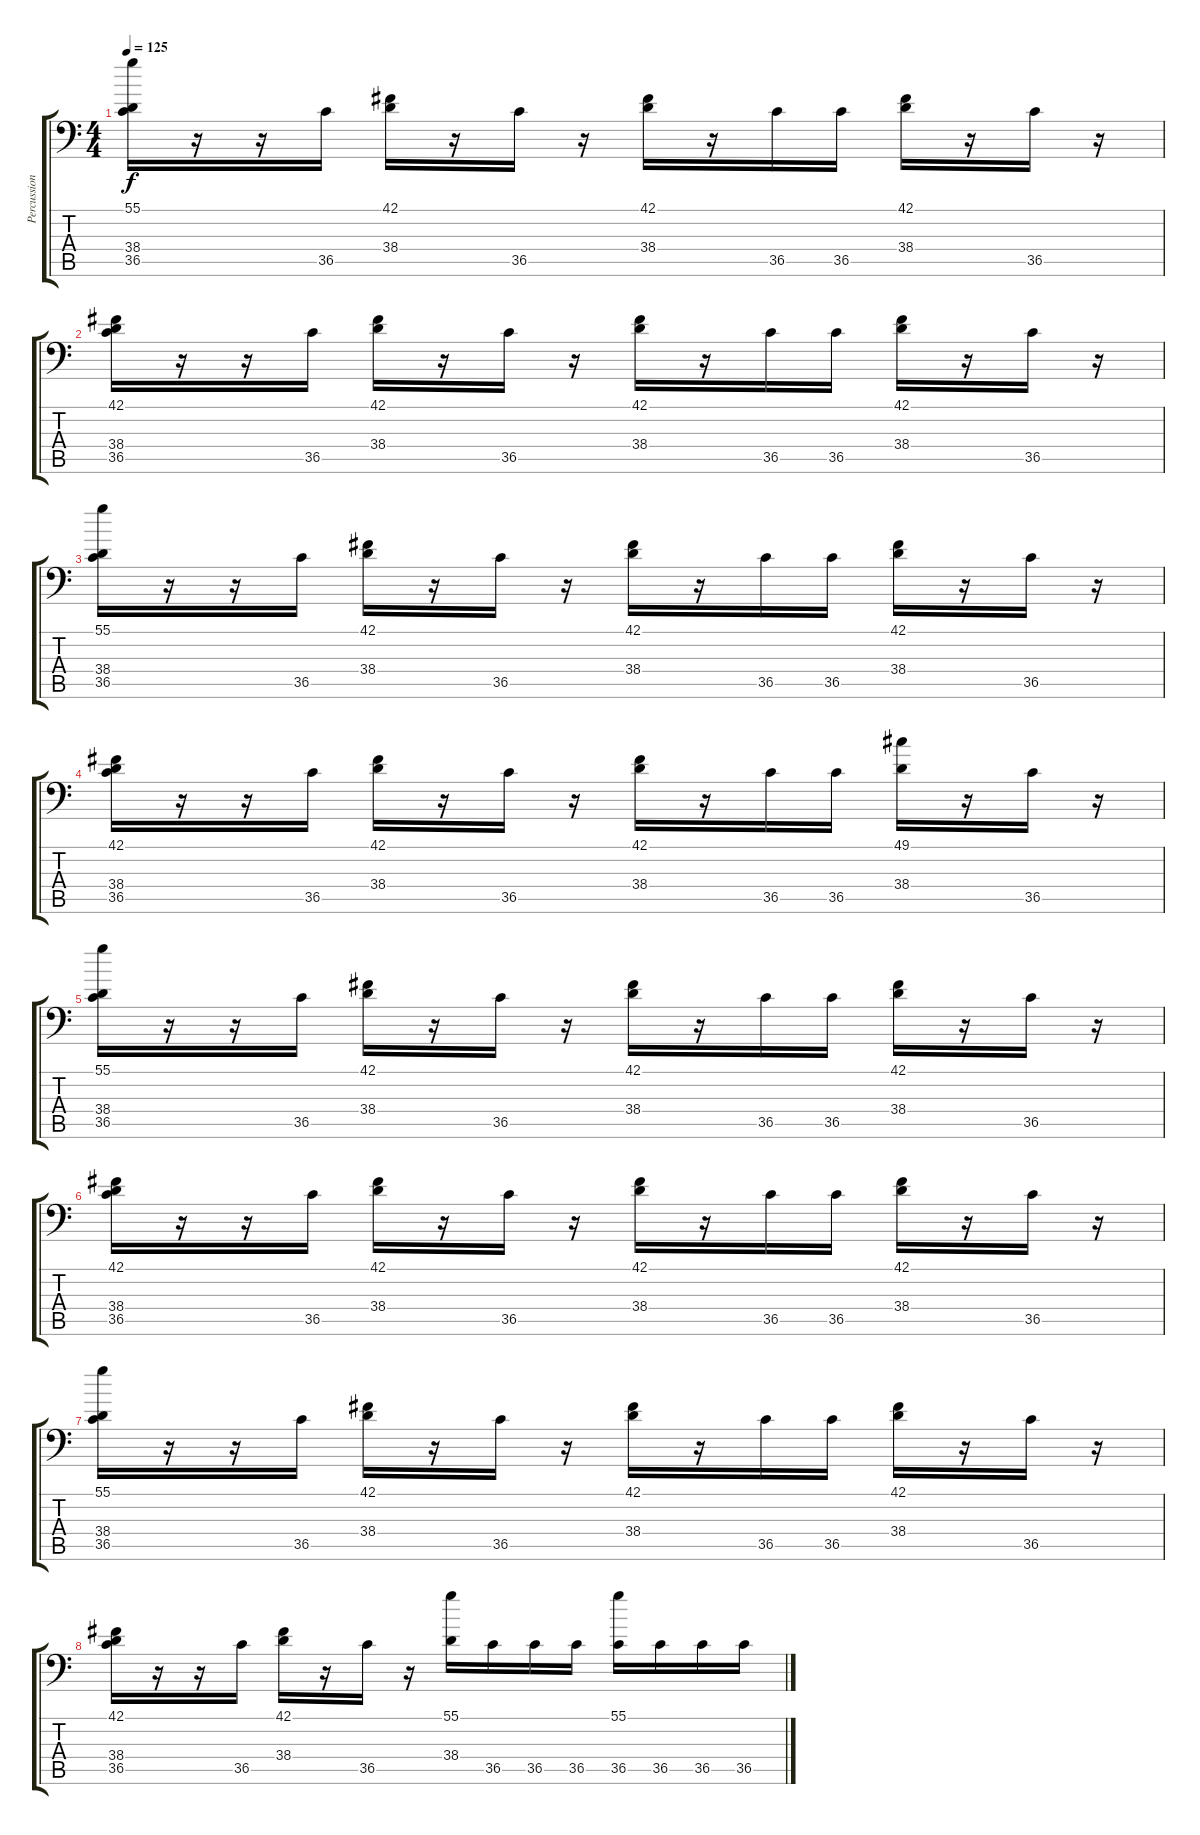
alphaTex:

\track ("Percussions" "Percussion") {instrument acousticgrandpiano}
\staff {score tabs}
\tuning (C-1 C-1 C-1 C-1 C-1 C-1) {hide}
\ts (4 4)
\tempo 125
\clef f4
\ks c
(55.1 38.4 36.5).16{dy f} r.16 r.16 36.5.16 (42.1 38.4).16 r.16 36.5.16 r.16 (42.1 38.4).16 r.16 36.5.16 36.5.16 (42.1 38.4).16 r.16 36.5.16 r.16 |
(42.1 38.4 36.5).16 r.16 r.16 36.5.16 (42.1 38.4).16 r.16 36.5.16 r.16 (42.1 38.4).16 r.16 36.5.16 36.5.16 (42.1 38.4).16 r.16 36.5.16 r.16 |
(55.1 38.4 36.5).16 r.16 r.16 36.5.16 (42.1 38.4).16 r.16 36.5.16 r.16 (42.1 38.4).16 r.16 36.5.16 36.5.16 (42.1 38.4).16 r.16 36.5.16 r.16 |
(42.1 38.4 36.5).16 r.16 r.16 36.5.16 (42.1 38.4).16 r.16 36.5.16 r.16 (42.1 38.4).16 r.16 36.5.16 36.5.16 (49.1 38.4).16 r.16 36.5.16 r.16 |
(55.1 38.4 36.5).16 r.16 r.16 36.5.16 (42.1 38.4).16 r.16 36.5.16 r.16 (42.1 38.4).16 r.16 36.5.16 36.5.16 (42.1 38.4).16 r.16 36.5.16 r.16 |
(42.1 38.4 36.5).16 r.16 r.16 36.5.16 (42.1 38.4).16 r.16 36.5.16 r.16 (42.1 38.4).16 r.16 36.5.16 36.5.16 (42.1 38.4).16 r.16 36.5.16 r.16 |
(55.1 38.4 36.5).16 r.16 r.16 36.5.16 (42.1 38.4).16 r.16 36.5.16 r.16 (42.1 38.4).16 r.16 36.5.16 36.5.16 (42.1 38.4).16 r.16 36.5.16 r.16 |
(42.1 38.4 36.5).16 r.16 r.16 36.5.16 (42.1 38.4).16 r.16 36.5.16 r.16 (55.1 38.4).16 36.5.16 36.5.16 36.5.16 (55.1 36.5).16 36.5.16 36.5.16 36.5.16
